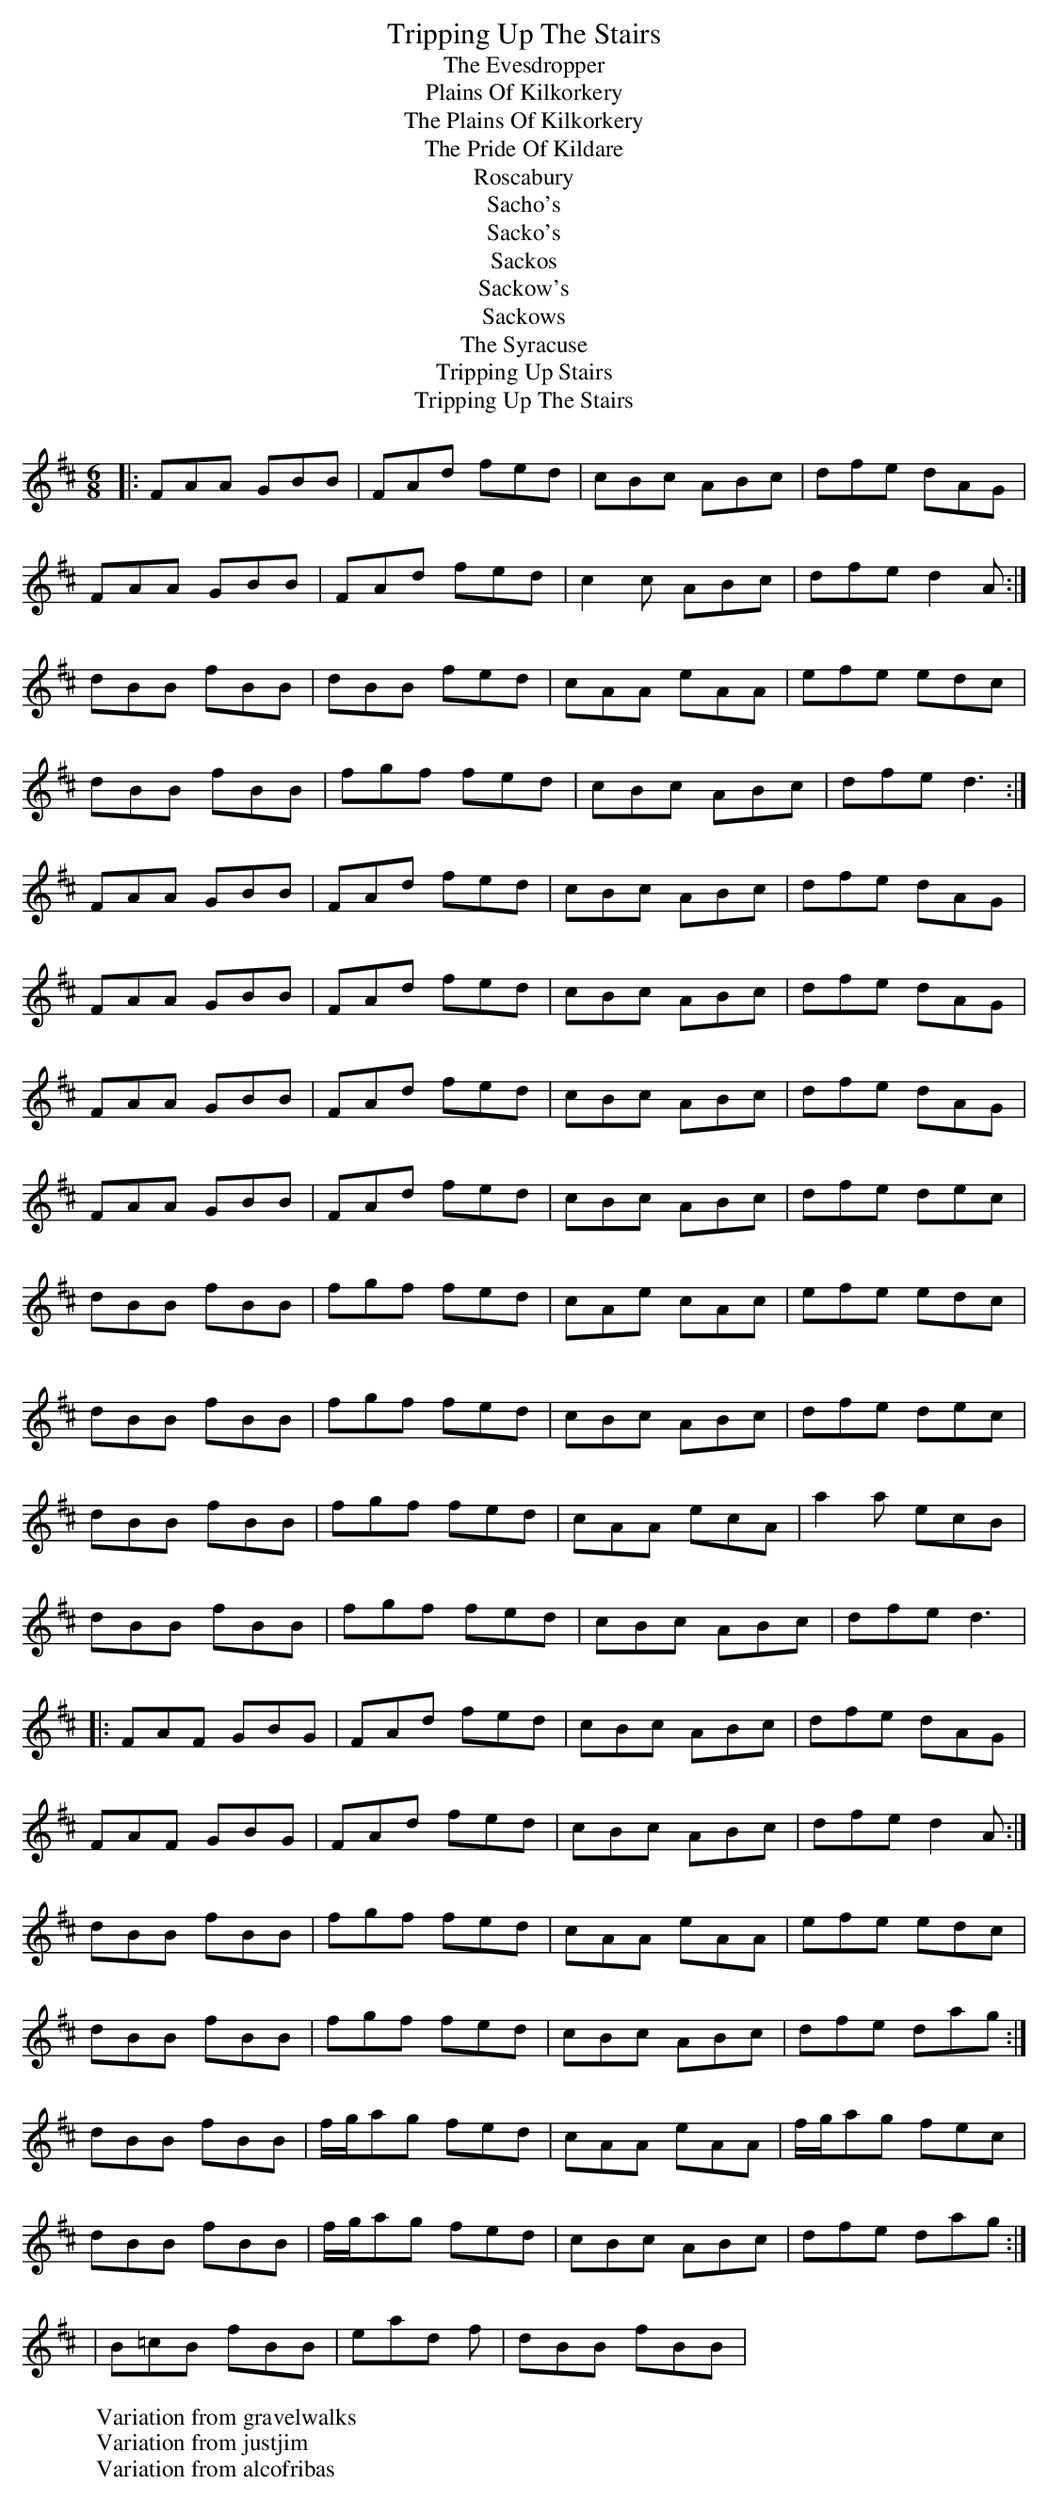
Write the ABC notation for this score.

X:1
T:Tripping Up The Stairs
T:Evesdropper, The
T:Plains Of Kilkorkery
T:Plains Of Kilkorkery, The
T:Pride Of Kildare, The
T:Roscabury
T:Sacho's
T:Sacko's
T:Sackos
T:Sackow's
T:Sackows
T:Syracuse, The
T:Tripping Up Stairs
T:Tripping Up The Stairs
M:6/8
L:1/8
K:Dmaj
|:FAA GBB|FAd fed|cBc ABc|dfe dAG|
FAA GBB|FAd fed|c2c ABc|dfe d2A:|
dBB fBB|dBB fed|cAA eAA|efe edc|
dBB fBB|fgf fed|cBc ABc|dfe d3:|
W:Variation from gravelwalks
K: Dmaj
FAA GBB|FAd fed|cBc ABc|dfe dAG|
FAA GBB|FAd fed|cBc ABc|dfe dAG|
FAA GBB|FAd fed|cBc ABc|dfe dAG|
FAA GBB|FAd fed|cBc ABc|dfe dec|
dBB fBB|fgf fed|cAe cAc|efe edc|
dBB fBB|fgf fed|cBc ABc|dfe dec|
dBB fBB|fgf fed|cAA ecA|a2a ecB|
dBB fBB|fgf fed|cBc ABc|dfe d3|
W:Variation from justjim
K: Dmaj
|:FAF GBG|FAd fed|cBc ABc|dfe dAG|
FAF GBG|FAd fed|cBc ABc|dfe d2A:|
dBB fBB|fgf fed|cAA eAA|efe edc|
dBB fBB|fgf fed|cBc ABc|dfe dag:|
dBB fBB|f/2g/2ag fed|cAA eAA|f/2g/2ag fec|
dBB fBB|f/2g/2ag fed|cBc ABc|dfe dag:|
W:Variation from alcofribas
|B=cB fBB| instead of  |dBB fBB|
